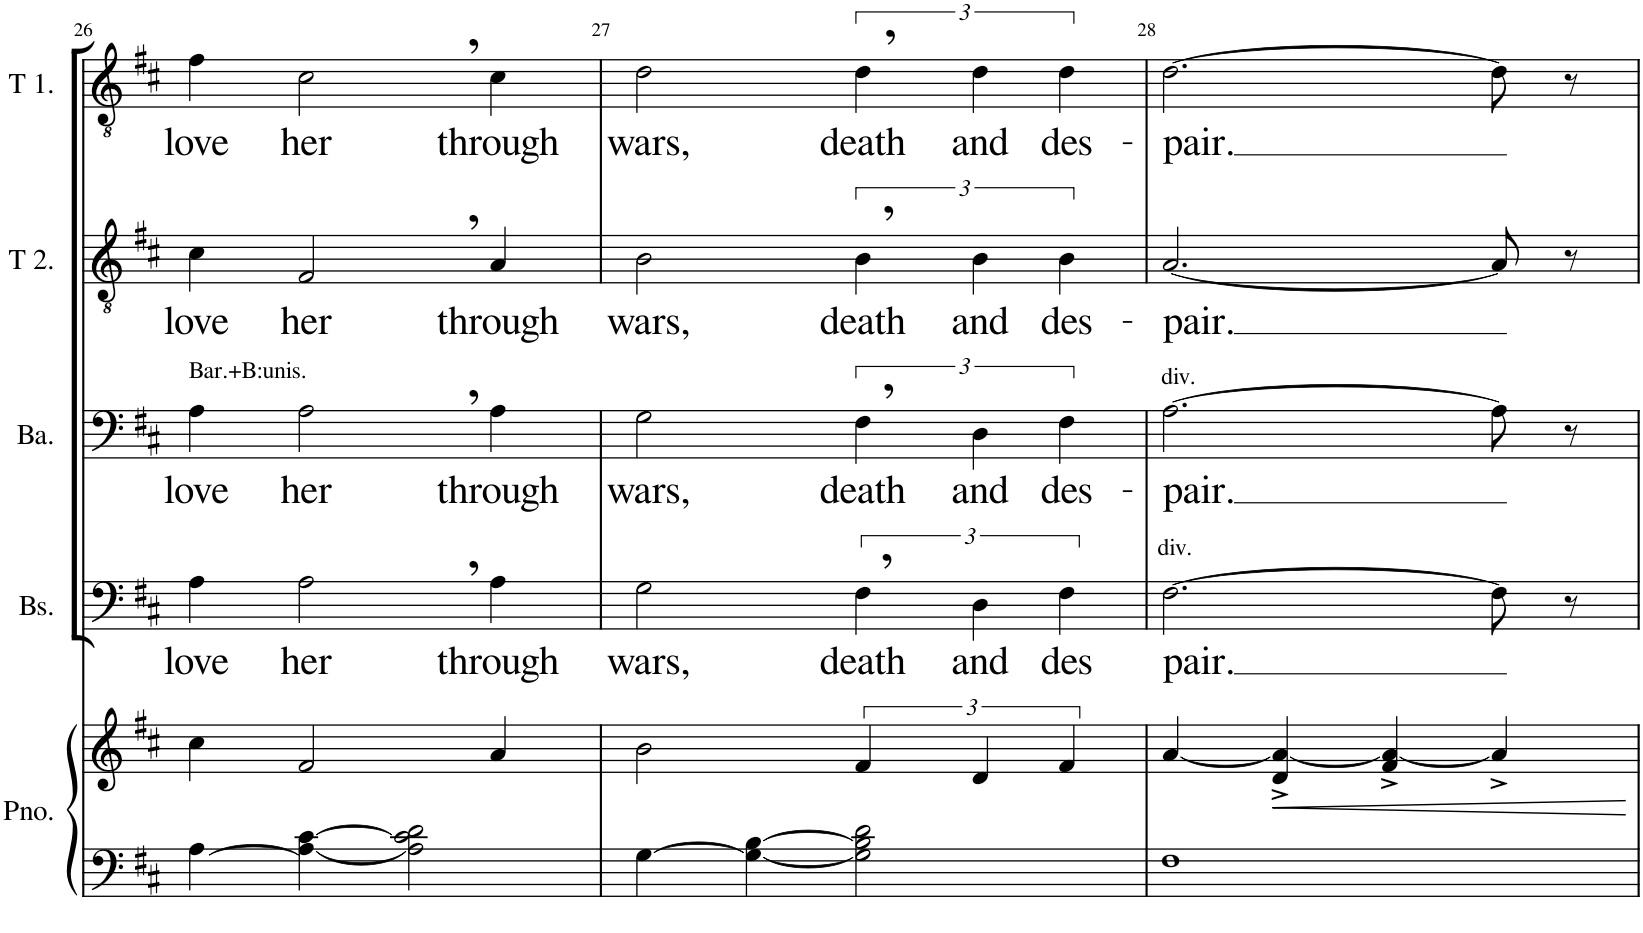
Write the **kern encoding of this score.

**kern	**kern	**dynam	**kern	**text	**kern	**text	**kern	**text	**kern	**text
*part5	*part5	*part5	*part4	*part4	*part3	*part3	*part2	*part2	*part1	*part1
*staff6	*staff5	*staff5/6	*staff4	*staff4	*staff3	*staff3	*staff2	*staff2	*staff1	*staff1
*I"Piano	*	*	*I"Bas	*	*I"Bariton	*	*I"Tenor 2.	*	*I"Tenor 1.	*
*I'Pno.	*	*	*I'Bs.	*	*I'Ba.	*	*I'T 2.	*	*I'T 1.	*
!!LO:PB:g=z
*clefF4	*clefG2	*	*clefF4	*	*clefF4	*	*clefG2	*	*clefG2	*
*k[f#c#]	*k[f#c#]	*	*k[f#c#]	*	*k[f#c#]	*	*k[f#c#]	*	*k[f#c#]	*
=26	=26	=26	=26	=26	=26	=26	=26	=26	=26	=26
!	!	!	!	!	!LO:TX:a:t=Bar.+B&colon;unis.	!	!	!	!	!
!	!	!	!	!LO:LY:b	!	!LO:LY:b	!	!LO:LY:b	!	!LO:LY:b
[4A\	4cc#\	.	4A\	love	4A\	love	4c#\	love	4f#\	love
!	!	!	!	!LO:LY:b	!	!LO:LY:b	!	!LO:LY:b	!	!LO:LY:b
4A\_ [4c#\	2f#/	.	2A,\	her	2A,\	her	2F#,/	her	2c#,\	her
2A\] 2c#\] 2d\	.	.	.	.	.	.	.	.	.	.
!	!	!	!	!LO:LY:b	!	!LO:LY:b	!	!LO:LY:b	!	!LO:LY:b
.	4a/	.	4A\	through	4A\	through	4A/	through	4c#\	through
=27	=27	=27	=27	=27	=27	=27	=27	=27	=27	=27
!	!	!	!	!LO:LY:b	!	!LO:LY:b	!	!LO:LY:b	!	!LO:LY:b
[4G\	2b\	.	2G\	wars,	2G\	wars,	2B\	wars,	2d\	wars,
4G\_ [4B\	.	.	.	.	.	.	.	.	.	.
!	!	!	!	!LO:LY:b	!	!LO:LY:b	!	!LO:LY:b	!	!LO:LY:b
2G\] 2B\] 2d\	6f#/	.	6F#,\	death	6F#,\	death	6B,\	death	6d,\	death
!	!	!	!	!LO:LY:b	!	!LO:LY:b	!	!LO:LY:b	!	!LO:LY:b
.	6d/	.	6D\	and	6D\	and	6B\	and	6d\	and
!	!	!	!	!LO:LY:b	!	!LO:LY:b	!	!LO:LY:b	!	!LO:LY:b
.	6f#/	.	6F#\	des	6F#\	des-	6B\	des-	6d\	des-
=28	=28	=28	=28	=28	=28	=28	=28	=28	=28	=28
!	!	!	!	!	!LO:TX:a:t=div.	!	!	!	!	!
!	!	!	!LO:TX:a:t=div.	!	!	!	!	!	!	!
!	!	!	!	!LO:LY:b	!	!LO:LY:b	!	!LO:LY:b	!	!LO:LY:b
1F#	[4a/	.	[2.F#\	pair.	[2.A\	pair.	[2.A/	pair.	[2.d\	-pair.
!	!	!LO:HP:b	!	!	!	!	!	!	!	!
.	4d/^ 4a/_^	<	.	.	.	.	.	.	.	.
.	4f#/^ 4a/_^	.	.	.	.	.	.	.	.	.
.	4a^/]	.	8F#\]	.	8A\]	.	8A/]	.	8d\]	.
.	.	.	8r	.	8r	.	8r	.	8r	.
.	.	[	.	.	.	.	.	.	.	.
=	=	=	=	=	=	=	=	=	=	=
*-	*-	*-	*-	*-	*-	*-	*-	*-	*-	*-
